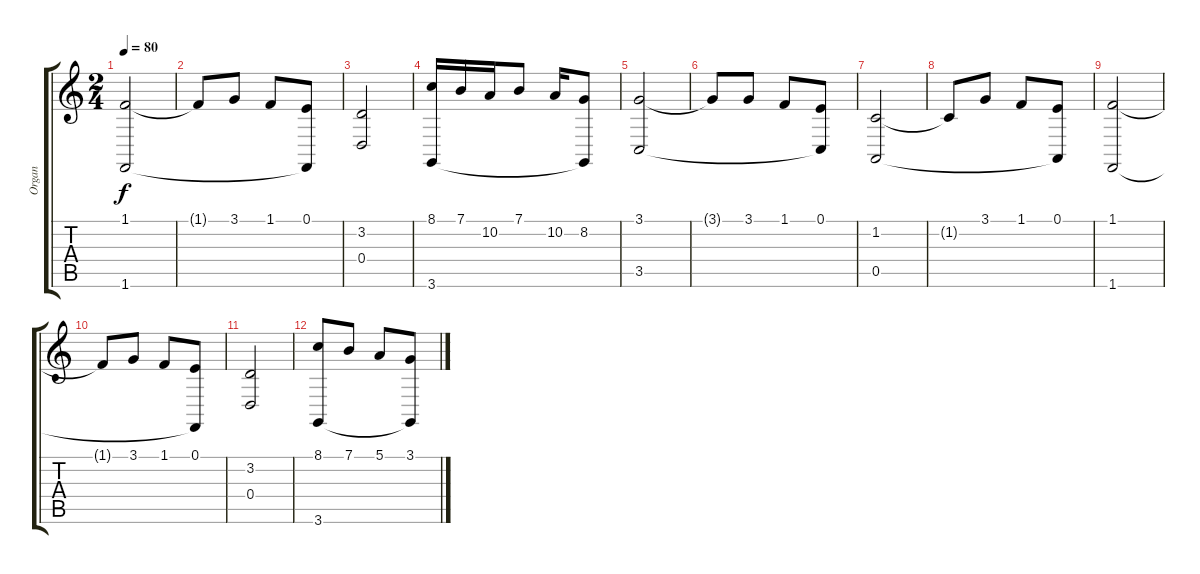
\track ("Organ" "Organ") {instrument stringensemble1}
\staff {score tabs}
\tuning (E4 B3 G3 D3 A2 E2) {hide}
\ts (2 4)
\tempo 80
\clef g2
\ks aminor
(1.1 1.6).2{dy f} |
1.1{t}.8 3.1.8 1.1.8 (0.1 1.6{t}).8 |
(3.2 0.4).2 |
(8.1 3.6).16 7.1.16 10.2.16 7.1.8 10.2.16 (8.2 3.6{t}).8 |
(3.1 3.5).2 |
3.1{t}.8 3.1.8 1.1.8 (0.1 3.5{t}).8 |
(1.2 0.5).2 |
1.2{t}.8 3.1.8 1.1.8 (0.1 0.5{t}).8 |
(1.1 1.6).2 |
1.1{t}.8 3.1.8 1.1.8 (0.1 1.6{t}).8 |
(3.2 0.4).2 |
(8.1 3.6).8 7.1.8 5.1.8 (3.1 3.6{t}).8
